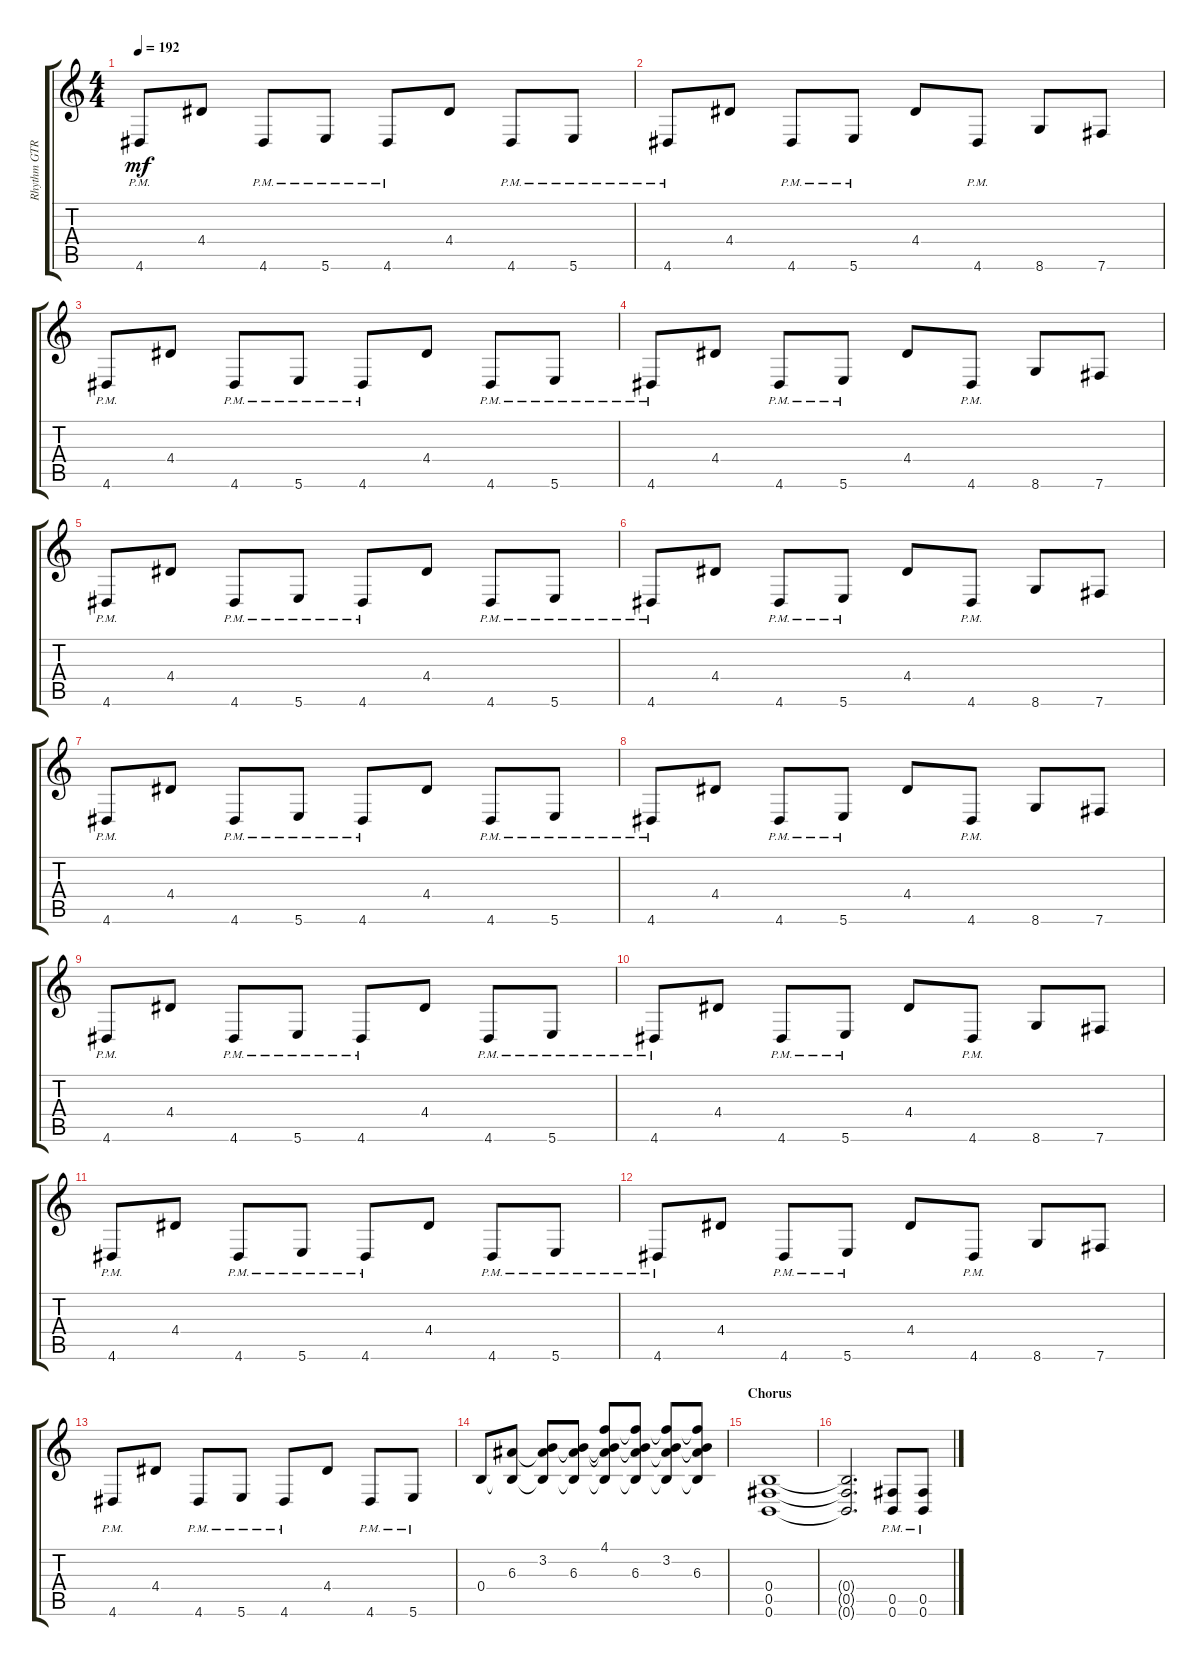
\track ("Rhythm GTR 2" "Rhythm GTR") {instrument distortionguitar}
\staff {score tabs}
\tuning (Db4 Ab3 E3 B2 Gb2 B1) {hide}
\ts (4 4)
\tempo 192
\clef g2
\ks aminor
4.6{pm}.8{dy mf} 4.4.8 4.6{pm}.8 5.6{pm}.8 4.6{pm}.8 4.4.8 4.6{pm}.8 5.6{pm}.8 |
4.6{pm}.8 4.4.8 4.6{pm}.8 5.6{pm}.8 4.4.8 4.6{pm}.8 8.6.8 7.6.8 |
4.6{pm}.8 4.4.8 4.6{pm}.8 5.6{pm}.8 4.6{pm}.8 4.4.8 4.6{pm}.8 5.6{pm}.8 |
4.6{pm}.8 4.4.8 4.6{pm}.8 5.6{pm}.8 4.4.8 4.6{pm}.8 8.6.8 7.6.8 |
4.6{pm}.8 4.4.8 4.6{pm}.8 5.6{pm}.8 4.6{pm}.8 4.4.8 4.6{pm}.8 5.6{pm}.8 |
4.6{pm}.8 4.4.8 4.6{pm}.8 5.6{pm}.8 4.4.8 4.6{pm}.8 8.6.8 7.6.8 |
4.6{pm}.8 4.4.8 4.6{pm}.8 5.6{pm}.8 4.6{pm}.8 4.4.8 4.6{pm}.8 5.6{pm}.8 |
4.6{pm}.8 4.4.8 4.6{pm}.8 5.6{pm}.8 4.4.8 4.6{pm}.8 8.6.8 7.6.8 |
4.6{pm}.8 4.4.8 4.6{pm}.8 5.6{pm}.8 4.6{pm}.8 4.4.8 4.6{pm}.8 5.6{pm}.8 |
4.6{pm}.8 4.4.8 4.6{pm}.8 5.6{pm}.8 4.4.8 4.6{pm}.8 8.6.8 7.6.8 |
4.6{pm}.8 4.4.8 4.6{pm}.8 5.6{pm}.8 4.6{pm}.8 4.4.8 4.6{pm}.8 5.6{pm}.8 |
4.6{pm}.8 4.4.8 4.6{pm}.8 5.6{pm}.8 4.4.8 4.6{pm}.8 8.6.8 7.6.8 |
4.6{pm}.8 4.4.8 4.6{pm}.8 5.6{pm}.8 4.6{pm}.8 4.4.8 4.6{pm}.8 5.6{pm}.8 |
0.4.8 (6.3 0.4{t}).8 (3.2 6.3{t} 0.4{t}).8 (3.2{t} 6.3 0.4{t}).8 (4.1 3.2{t} 6.3{t} 0.4{t}).8 (4.1{t} 3.2{t} 6.3 0.4{t}).8 (4.1{t} 3.2 6.3{t} 0.4{t}).8 (4.1{t} 3.2{t} 6.3 0.4{t}).8 |
\section ("" "Chorus")
(0.4 0.5 0.6).1 |
(0.4{t} 0.5{t} 0.6{t}).2{d} (0.5{pm} 0.6{pm}).8 (0.5{pm} 0.6{pm}).8
